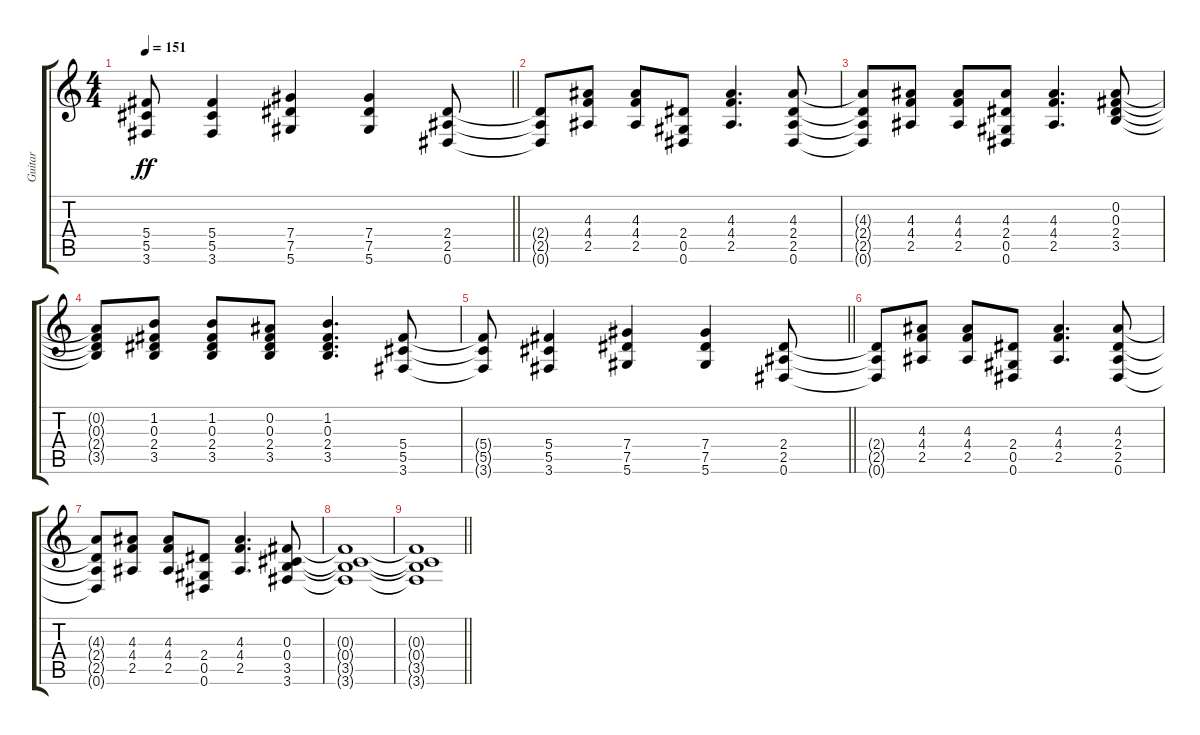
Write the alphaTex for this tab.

\track ("Guitar" "Guitar") {instrument overdrivenguitar}
\staff {score tabs}
\tuning (Eb4 Bb3 Gb3 Db3 Ab2 Eb2) {hide}
\ts (4 4)
\tempo 151
\clef g2
\barLineRight lightlight
\ks c
(5.4{t} 5.5{t} 3.6{t}).8{dy ff} (5.4 5.5 3.6).4 (7.4 7.5 5.6).4 (7.4 7.5 5.6).4 (2.4 2.5 0.6).8 |
(2.4{t} 2.5{t} 0.6{t}).8 (4.3 4.4 2.5).8 (4.3 4.4 2.5).8 (2.4 0.5 0.6).8 (4.3 4.4 2.5).4{d} (4.3 2.4 2.5 0.6).8 |
(4.3{t} 2.4{t} 2.5{t} 0.6{t}).8 (4.3 4.4 2.5).8 (4.3 4.4 2.5).8 (4.3 2.4 0.5 0.6).8 (4.3 4.4 2.5).4{d} (0.2 0.3 2.4 3.5).8 |
(0.2{t} 0.3{t} 2.4{t} 3.5{t}).8 (1.2 0.3 2.4 3.5).8 (1.2 0.3 2.4 3.5).8 (0.2 0.3 2.4 3.5).8 (1.2 0.3 2.4 3.5).4{d} (5.4 5.5 3.6).8 |
\barLineRight lightlight
(5.4{t} 5.5{t} 3.6{t}).8 (5.4 5.5 3.6).4 (7.4 7.5 5.6).4 (7.4 7.5 5.6).4 (2.4 2.5 0.6).8 |
(2.4{t} 2.5{t} 0.6{t}).8 (4.3 4.4 2.5).8 (4.3 4.4 2.5).8 (2.4 0.5 0.6).8 (4.3 4.4 2.5).4{d} (4.3 2.4 2.5 0.6).8 |
(4.3{t} 2.4{t} 2.5{t} 0.6{t}).8 (4.3 4.4 2.5).8 (4.3 4.4 2.5).8 (2.4 0.5 0.6).8 (4.3 4.4 2.5).4{d} (0.3 0.4 3.5 3.6).8 |
(0.3{t} 0.4{t} 3.5{t} 3.6{t}).1 |
\barLineRight lightlight
(0.3{t} 0.4{t} 3.5{t} 3.6{t}).1
